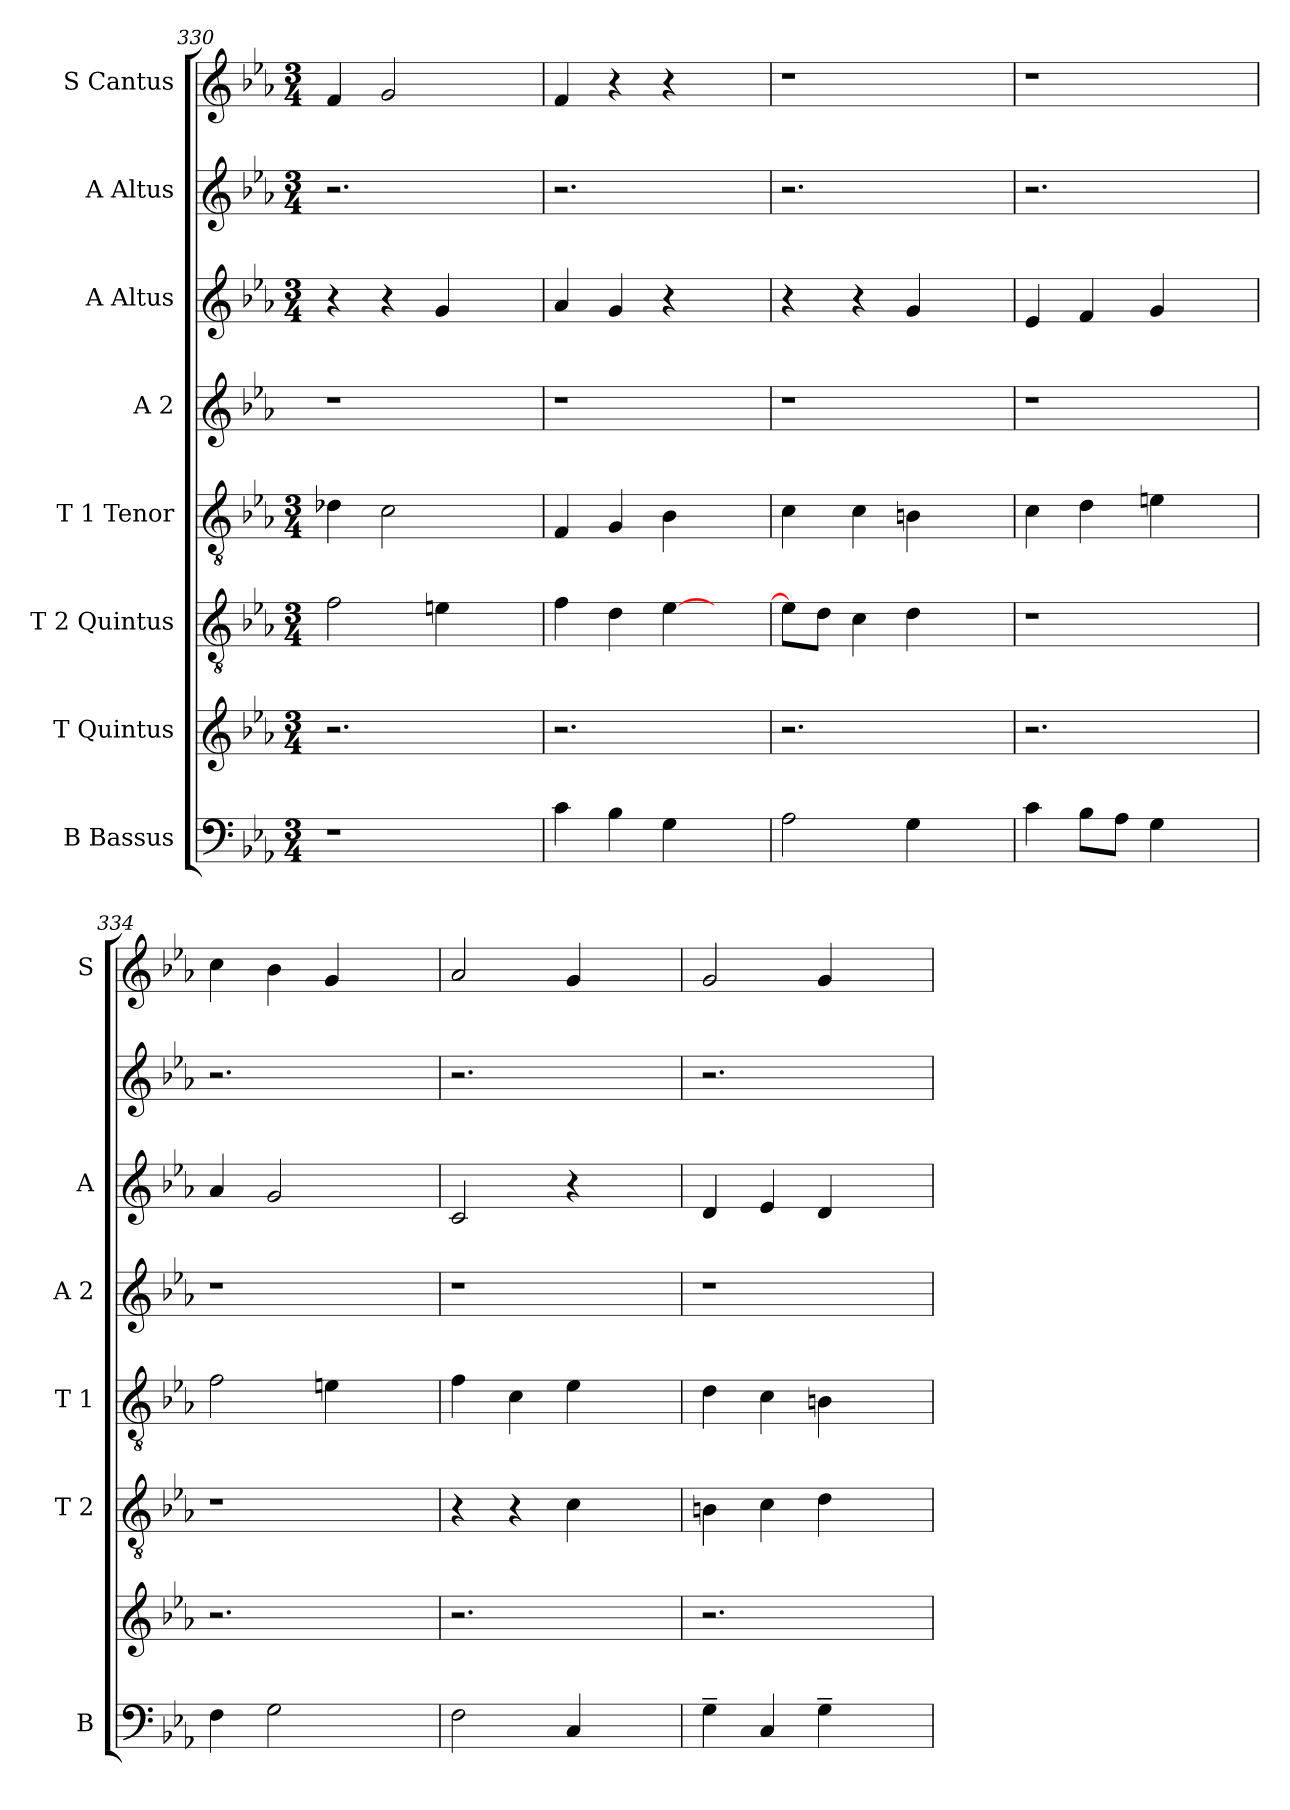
**kern	**kern	**kern	**kern	**kern	**kern	**kern	**kern
*part8	*part7	*part6	*part5	*part4	*part3	*part2	*part1
*staff8	*staff7	*staff6	*staff5	*staff4	*staff3	*staff2	*staff1
*I"B Bassus	*I"T Quintus	*I"T 2 Quintus	*I"T 1 Tenor	*I"A 2	*I"A Altus	*I"A Altus	*I"S Cantus
*I'B	*	*I'T 2	*I'T 1	*I'A 2	*I'A	*	*I'S
!!LO:LB:g=z
*clefF4	*clefG2	*clefGv2	*clefGv2	*clefG2	*clefG2	*clefG2	*clefG2
*k[b-e-a-]	*k[b-e-a-]	*k[b-e-a-]	*k[b-e-a-]	*k[b-e-a-]	*k[b-e-a-]	*k[b-e-a-]	*k[b-e-a-]
*E-:	*E-:	*E-:	*E-:	*E-:	*E-:	*E-:	*E-:
*M3/4	*M3/4	*M3/4	*M3/4	*	*M3/4	*M3/4	*M3/4
=330	=330	=330	=330	=330	=330	=330	=330
!LO:N:vis=1	!	!	!	!	!	!	!
2.r	2.r	2f\	4d-X\	1r	4r	2.r	4f/
.	.	.	2c\	.	4r	.	2g/
.	.	4en\	.	.	4g/	.	.
4ryy	4ryy	4ryy	4ryy	.	4ryy	4ryy	4ryy
=331	=331	=331	=331	=331	=331	=331	=331
4c\	2.r	4f\	4F/	1r	4a-/	2.r	4f/
4B-\	.	4d\	4G/	.	4g/	.	4r
4G\	.	[>4e-\	4B-\	.	4r	.	4r
4ryy	4ryy	4ryy	4ryy	.	4ryy	4ryy	4ryy
=332	=332	=332	=332	=332	=332	=332	=332
!	!	!	!	!	!	!	!LO:N:vis=1
2A-\	2.r	8e-\L]	4c\	1r	4r	2.r	2.r
.	.	8d\J	.	.	.	.	.
.	.	4c\	4c\	.	4r	.	.
4G\	.	4d\	4Bn\	.	4g/	.	.
4ryy	4ryy	4ryy	4ryy	.	4ryy	4ryy	4ryy
=333	=333	=333	=333	=333	=333	=333	=333
!	!	!LO:N:vis=1	!	!	!	!	!LO:N:vis=1
4c\	2.r	2.r	4c\	1r	4e-/	2.r	2.r
8B-\L	.	.	4d\	.	4f/	.	.
8A-\J	.	.	.	.	.	.	.
4G\	.	.	4en\	.	4g/	.	.
4ryy	4ryy	4ryy	4ryy	.	4ryy	4ryy	4ryy
=334	=334	=334	=334	=334	=334	=334	=334
!	!	!LO:N:vis=1	!	!	!	!	!
4F\	2.r	2.r	2f\	1r	4a-/	2.r	4cc\
2G\	.	.	.	.	2g/	.	4b-\
.	.	.	4en\	.	.	.	4g/
4ryy	4ryy	4ryy	4ryy	.	4ryy	4ryy	4ryy
=335	=335	=335	=335	=335	=335	=335	=335
2F\	2.r	4r	4f\	1r	2c/	2.r	2a-/
.	.	4r	4c\	.	.	.	.
4C/	.	4c\	4e-\	.	4r	.	4g/
4ryy	4ryy	4ryy	4ryy	.	4ryy	4ryy	4ryy
=336	=336	=336	=336	=336	=336	=336	=336
4G~>\	2.r	4Bn\	4d\	1r	4d/	2.r	2g/
4C/	.	4c\	4c\	.	4e-/	.	.
4G~>\	.	4d\	4Bn\	.	4d/	.	4g/
4ryy	4ryy	4ryy	4ryy	.	4ryy	4ryy	4ryy
=	=	=	=	=	=	=	=
*-	*-	*-	*-	*-	*-	*-	*-
